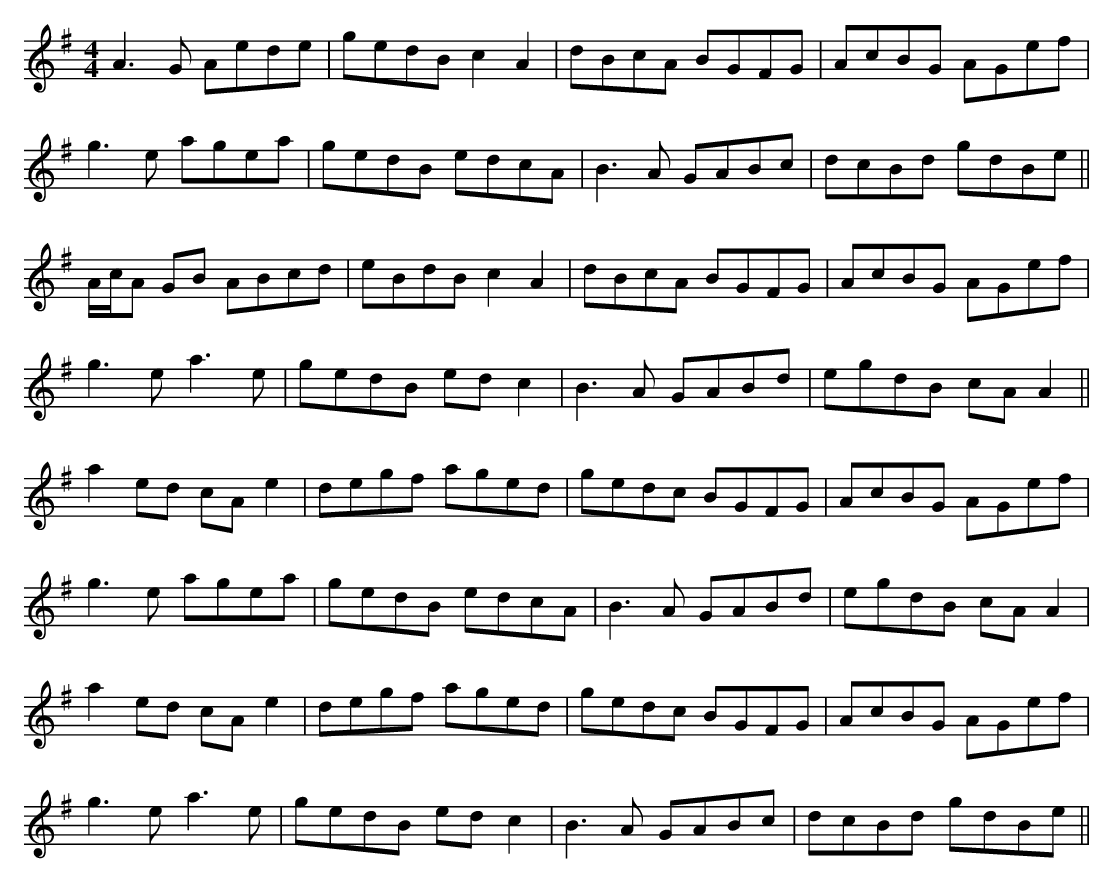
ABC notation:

X:1
M:4/4
K:Ador
A3G Aede|gedB c2A2|dBcA BGFG|AcBG AGef|
g3e agea|gedB edcA|B3A GABc|dcBd gdBe||
A/c/A GB ABcd|eBdB c2A2|dBcA BGFG|AcBG AGef|
g3e a3e|gedB edc2|B3A GABd|egdB cAA2||
a2ed cAe2|degf aged|gedc BGFG|AcBG AGef|
g3e agea|gedB edcA|B3A GABd|egdB cAA2|
a2ed cAe2|degf aged|gedc BGFG|AcBG AGef|
g3e a3e|gedB edc2|B3A GABc|dcBd gdBe||
